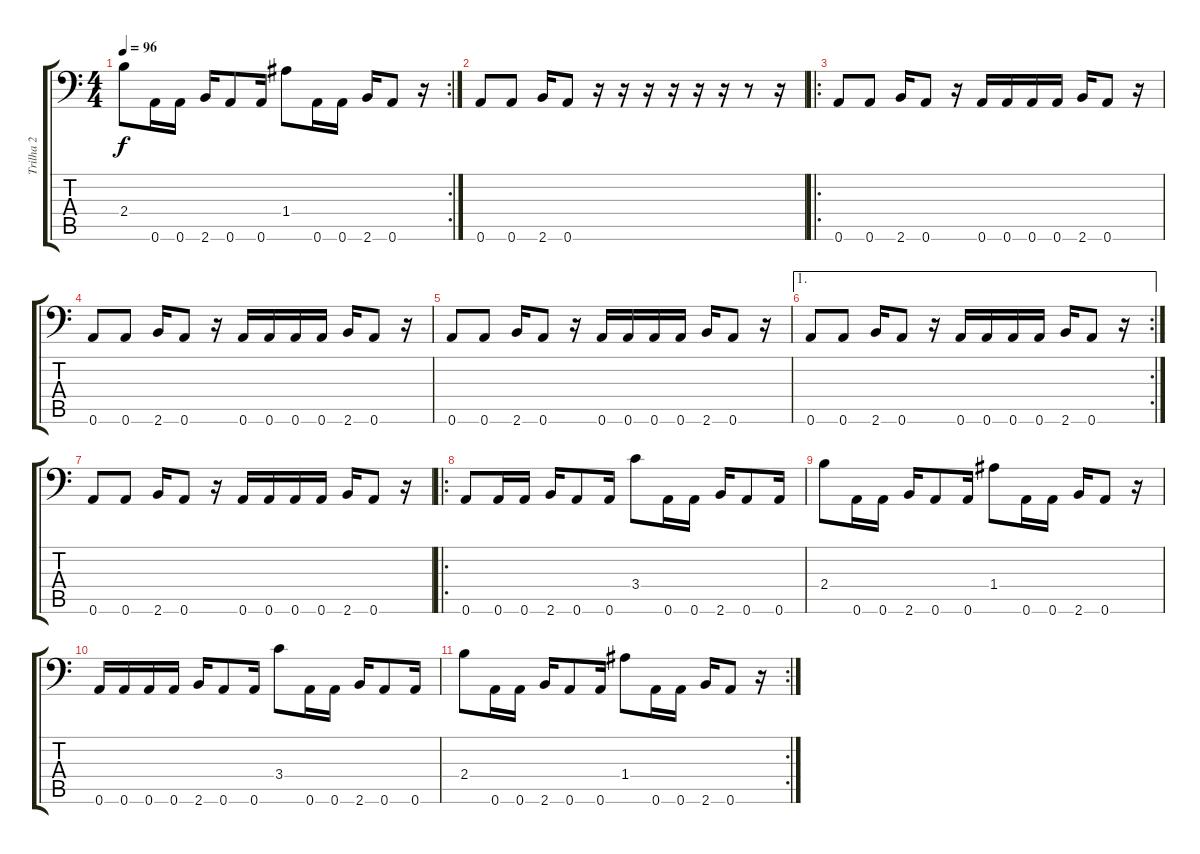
\track ("Trilha 2" "Trilha 2") {instrument distortionguitar}
\staff {score tabs}
\tuning (B3 Gb3 D3 A2 E2 A1) {hide}
\rc 2
\ts (4 4)
\tempo 96
\clef f4
\ks c
2.4.8{dy f} 0.6.16 0.6.16 2.6.16 0.6.8 0.6.16 1.4.8 0.6.16 0.6.16 2.6.16 0.6.8 r.16 |
0.6.8 0.6.8 2.6.16 0.6.8 r.16 r.16 r.16 r.16 r.16 r.16 r.8 r.16 |
\ro
0.6.8 0.6.8 2.6.16 0.6.8 r.16 0.6.16 0.6.16 0.6.16 0.6.16 2.6.16 0.6.8 r.16 |
0.6.8 0.6.8 2.6.16 0.6.8 r.16 0.6.16 0.6.16 0.6.16 0.6.16 2.6.16 0.6.8 r.16 |
0.6.8 0.6.8 2.6.16 0.6.8 r.16 0.6.16 0.6.16 0.6.16 0.6.16 2.6.16 0.6.8 r.16 |
\ae 1
\rc 2
0.6.8 0.6.8 2.6.16 0.6.8 r.16 0.6.16 0.6.16 0.6.16 0.6.16 2.6.16 0.6.8 r.16 |
0.6.8 0.6.8 2.6.16 0.6.8 r.16 0.6.16 0.6.16 0.6.16 0.6.16 2.6.16 0.6.8 r.16 |
\ro
0.6.8 0.6.16 0.6.16 2.6.16 0.6.8 0.6.16 3.4.8 0.6.16 0.6.16 2.6.16 0.6.8 0.6.16 |
2.4.8 0.6.16 0.6.16 2.6.16 0.6.8 0.6.16 1.4.8 0.6.16 0.6.16 2.6.16 0.6.8 r.16 |
0.6.16 0.6.16 0.6.16 0.6.16 2.6.16 0.6.8 0.6.16 3.4.8 0.6.16 0.6.16 2.6.16 0.6.8 0.6.16 |
\rc 2
2.4.8 0.6.16 0.6.16 2.6.16 0.6.8 0.6.16 1.4.8 0.6.16 0.6.16 2.6.16 0.6.8 r.16
